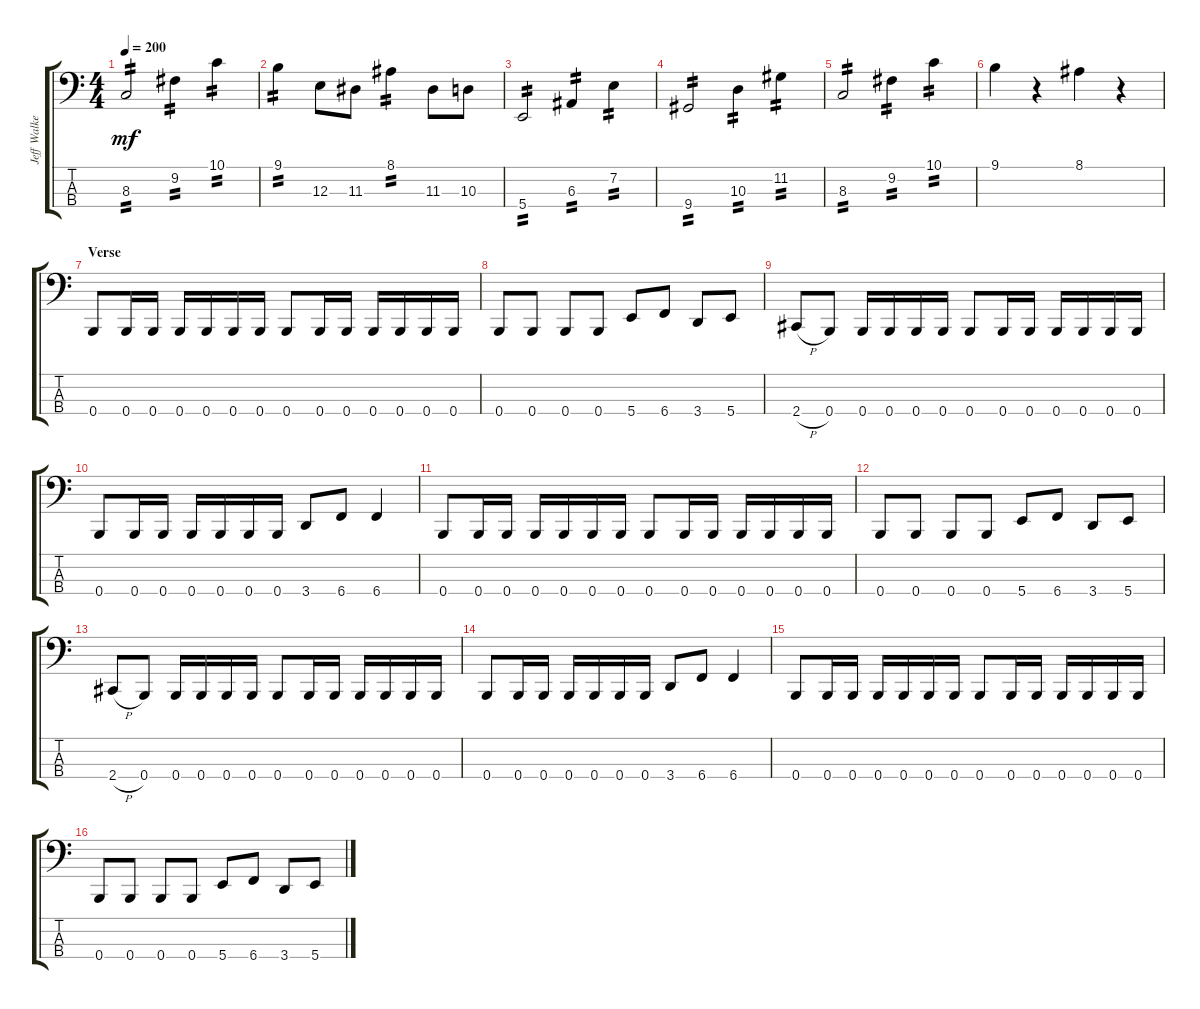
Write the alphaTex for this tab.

\track ("Jeff Walker" "Jeff Walke") {instrument electricbasspick}
\staff {score tabs}
\tuning (D2 A1 E1 B0) {hide}
\ts (4 4)
\tempo 200
\clef f4
\ks c
8.3.2{tp 2 dy mf} 9.2.4{tp 2} 10.1.4{tp 2} |
9.1.4{tp 2} 12.3.8 11.3.8 8.1.4{tp 2} 11.3.8 10.3.8 |
5.4.2{tp 2} 6.3.4{tp 2} 7.2.4{tp 2} |
9.4.2{tp 2} 10.3.4{tp 2} 11.2.4{tp 2} |
8.3.2{tp 2} 9.2.4{tp 2} 10.1.4{tp 2} |
9.1.4 r.4 8.1.4 r.4 |
\section ("" "Verse")
0.4.8 0.4.16 0.4.16 0.4.16 0.4.16 0.4.16 0.4.16 0.4.8 0.4.16 0.4.16 0.4.16 0.4.16 0.4.16 0.4.16 |
0.4.8 0.4.8 0.4.8 0.4.8 5.4.8 6.4.8 3.4.8 5.4.8 |
2.4{h}.8 0.4.8 0.4.16 0.4.16 0.4.16 0.4.16 0.4.8 0.4.16 0.4.16 0.4.16 0.4.16 0.4.16 0.4.16 |
0.4.8 0.4.16 0.4.16 0.4.16 0.4.16 0.4.16 0.4.16 3.4.8 6.4.8 6.4.4 |
0.4.8 0.4.16 0.4.16 0.4.16 0.4.16 0.4.16 0.4.16 0.4.8 0.4.16 0.4.16 0.4.16 0.4.16 0.4.16 0.4.16 |
0.4.8 0.4.8 0.4.8 0.4.8 5.4.8 6.4.8 3.4.8 5.4.8 |
2.4{h}.8 0.4.8 0.4.16 0.4.16 0.4.16 0.4.16 0.4.8 0.4.16 0.4.16 0.4.16 0.4.16 0.4.16 0.4.16 |
0.4.8 0.4.16 0.4.16 0.4.16 0.4.16 0.4.16 0.4.16 3.4.8 6.4.8 6.4.4 |
0.4.8 0.4.16 0.4.16 0.4.16 0.4.16 0.4.16 0.4.16 0.4.8 0.4.16 0.4.16 0.4.16 0.4.16 0.4.16 0.4.16 |
0.4.8 0.4.8 0.4.8 0.4.8 5.4.8 6.4.8 3.4.8 5.4.8
